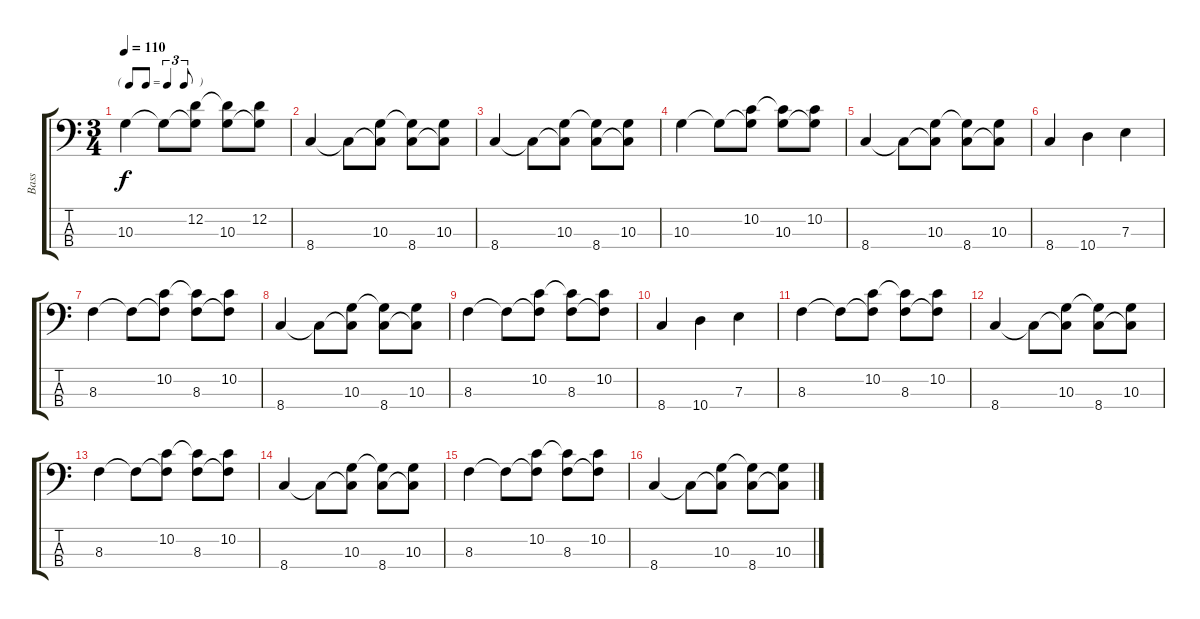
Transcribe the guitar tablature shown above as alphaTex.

\track ("Bass" "Bass") {instrument electricbassfinger}
\staff {score tabs}
\tuning (G2 D2 A1 E1) {hide}
\ts (3 4)
\tf triplet8th
\tempo 110
\clef f4
\ks c
10.3.4{dy f} 10.3{t}.8 (12.2 10.3{t}).8 (12.2{t} 10.3).8 (12.2 10.3{t}).8 |
8.4.4 8.4{t}.8 (10.3 8.4{t}).8 (10.3{t} 8.4).8 (10.3 8.4{t}).8 |
8.4.4 8.4{t}.8 (10.3 8.4{t}).8 (10.3{t} 8.4).8 (10.3 8.4{t}).8 |
10.3.4 10.3{t}.8 (10.2 10.3{t}).8 (10.2{t} 10.3).8 (10.2 10.3{t}).8 |
8.4.4 8.4{t}.8 (10.3 8.4{t}).8 (10.3{t} 8.4).8 (10.3 8.4{t}).8 |
8.4.4 10.4.4 7.3.4 |
8.3.4 8.3{t}.8 (10.2 8.3{t}).8 (10.2{t} 8.3).8 (10.2 8.3{t}).8 |
8.4.4 8.4{t}.8 (10.3 8.4{t}).8 (10.3{t} 8.4).8 (10.3 8.4{t}).8 |
8.3.4 8.3{t}.8 (10.2 8.3{t}).8 (10.2{t} 8.3).8 (10.2 8.3{t}).8 |
8.4.4 10.4.4 7.3.4 |
8.3.4 8.3{t}.8 (10.2 8.3{t}).8 (10.2{t} 8.3).8 (10.2 8.3{t}).8 |
8.4.4 8.4{t}.8 (10.3 8.4{t}).8 (10.3{t} 8.4).8 (10.3 8.4{t}).8 |
8.3.4 8.3{t}.8 (10.2 8.3{t}).8 (10.2{t} 8.3).8 (10.2 8.3{t}).8 |
8.4.4 8.4{t}.8 (10.3 8.4{t}).8 (10.3{t} 8.4).8 (10.3 8.4{t}).8 |
8.3.4 8.3{t}.8 (10.2 8.3{t}).8 (10.2{t} 8.3).8 (10.2 8.3{t}).8 |
8.4.4 8.4{t}.8 (10.3 8.4{t}).8 (10.3{t} 8.4).8 (10.3 8.4{t}).8
